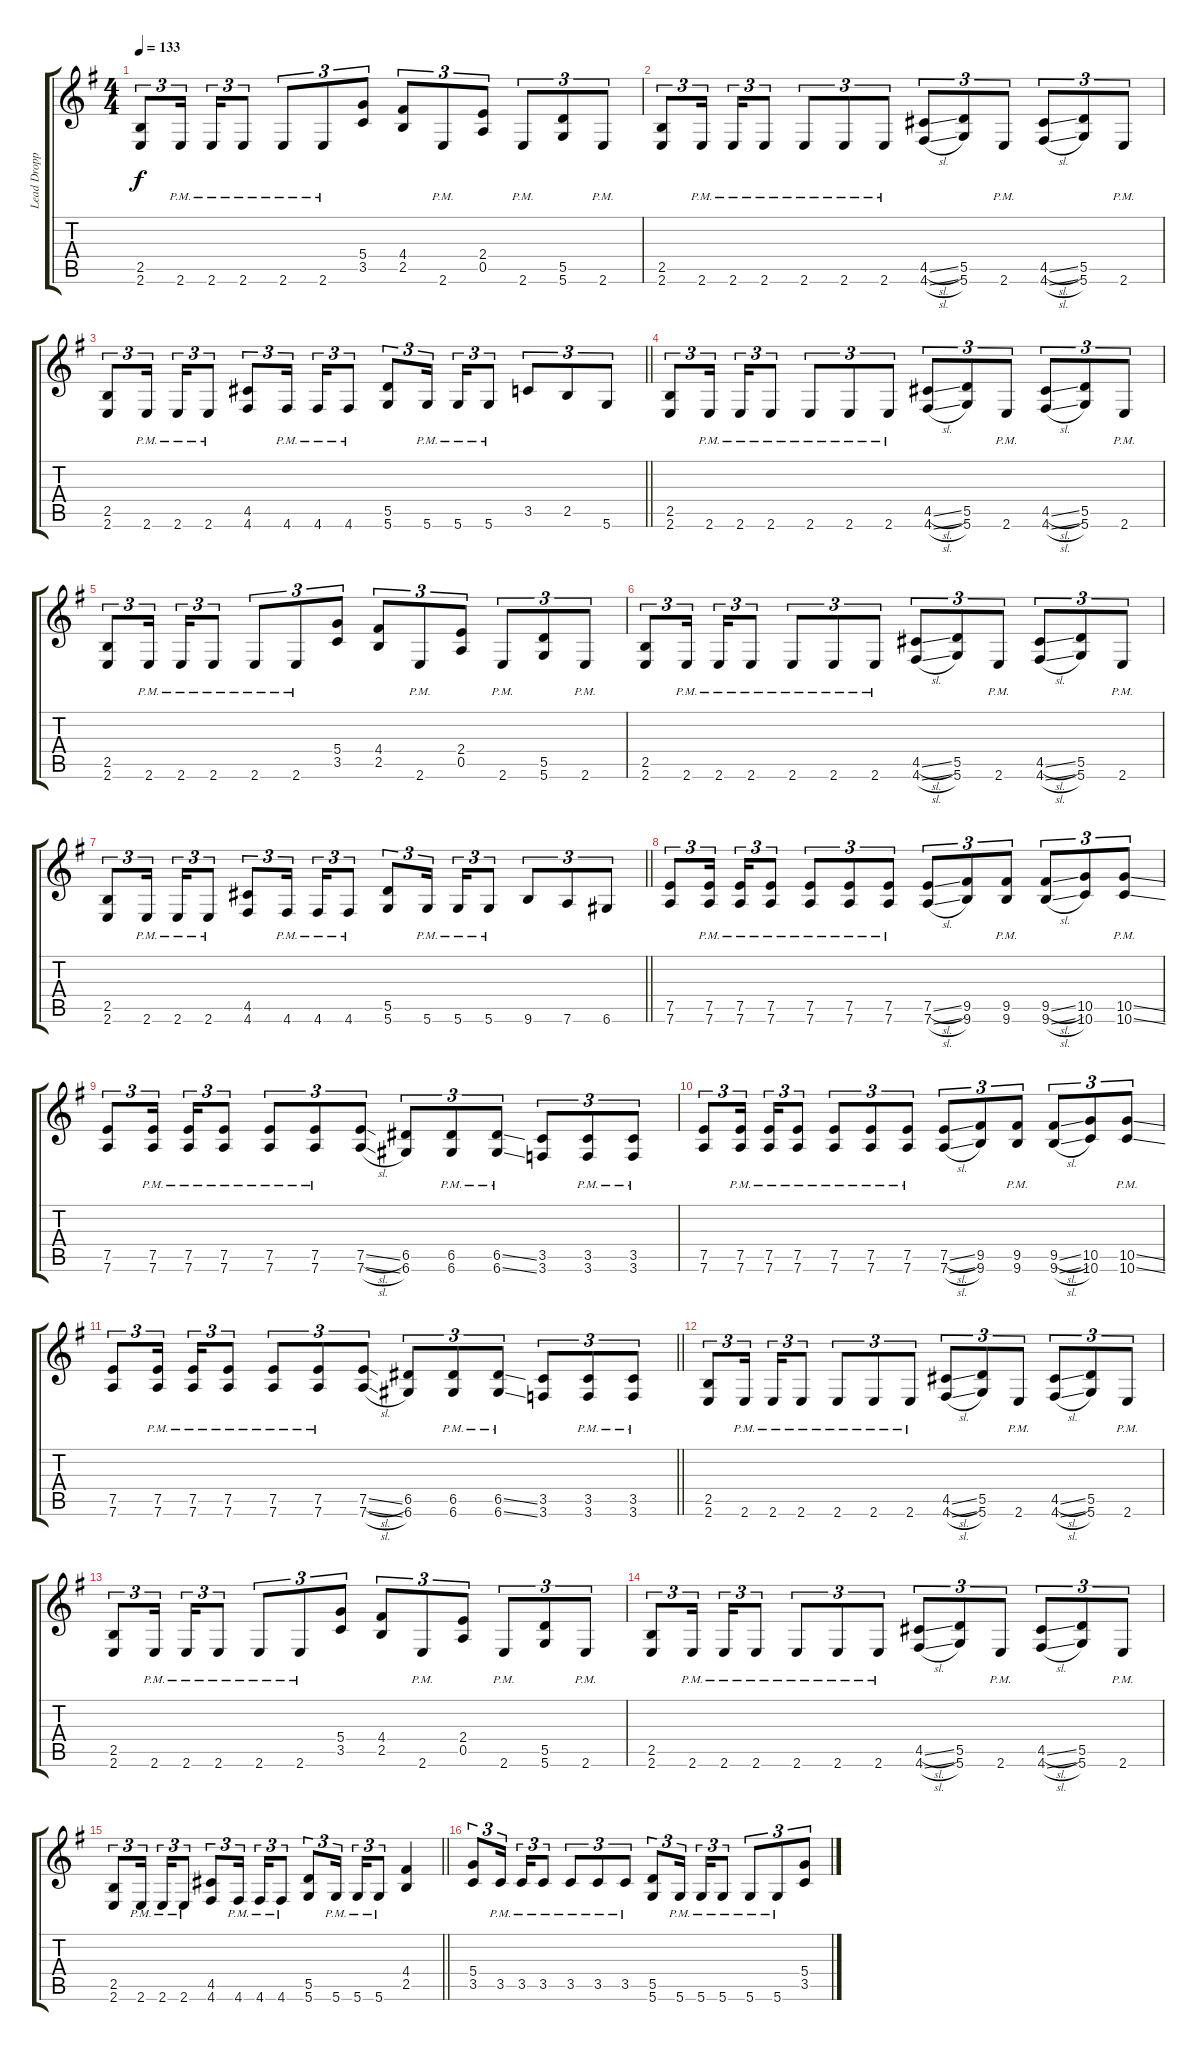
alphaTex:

\track ("Lead Dropped D " "Lead Dropp") {instrument distortionguitar}
\staff {score tabs}
\tuning (E4 B3 G3 D3 A2 D2) {hide}
\ts (4 4)
\tempo 133
\clef g2
\ks eminor
(2.5 2.6).8{tu (3 2) dy f} 2.6{pm}.16{tu (3 2) beam splitsecondary} 2.6{pm}.16{tu (3 2)} 2.6{pm}.8{tu (3 2)} 2.6{pm}.8{tu (3 2)} 2.6{pm}.8{tu (3 2)} (5.4 3.5).8{tu (3 2)} (4.4 2.5).8{tu (3 2)} 2.6{pm}.8{tu (3 2)} (2.4 0.5).8{tu (3 2)} 2.6{pm}.8{tu (3 2)} (5.5 5.6).8{tu (3 2)} 2.6{pm}.8{tu (3 2)} |
(2.5 2.6).8{tu (3 2)} 2.6{pm}.16{tu (3 2) beam splitsecondary} 2.6{pm}.16{tu (3 2)} 2.6{pm}.8{tu (3 2)} 2.6{pm}.8{tu (3 2)} 2.6{pm}.8{tu (3 2)} 2.6{pm}.8{tu (3 2)} (4.5{sl} 4.6{sl}).8{tu (3 2)} (5.5 5.6).8{tu (3 2)} 2.6{pm}.8{tu (3 2)} (4.5{sl} 4.6{sl}).8{tu (3 2)} (5.5 5.6).8{tu (3 2)} 2.6{pm}.8{tu (3 2)} |
\barLineRight lightlight
(2.5 2.6).8{tu (3 2)} 2.6{pm}.16{tu (3 2) beam splitsecondary} 2.6{pm}.16{tu (3 2)} 2.6{pm}.8{tu (3 2)} (4.5 4.6).8{tu (3 2)} 4.6{pm}.16{tu (3 2) beam splitsecondary} 4.6{pm}.16{tu (3 2)} 4.6{pm}.8{tu (3 2)} (5.5 5.6).8{tu (3 2)} 5.6{pm}.16{tu (3 2) beam splitsecondary} 5.6{pm}.16{tu (3 2)} 5.6{pm}.8{tu (3 2)} 3.5.8{tu (3 2)} 2.5.8{tu (3 2)} 5.6.8{tu (3 2)} |
(2.5 2.6).8{tu (3 2)} 2.6{pm}.16{tu (3 2) beam splitsecondary} 2.6{pm}.16{tu (3 2)} 2.6{pm}.8{tu (3 2)} 2.6{pm}.8{tu (3 2)} 2.6{pm}.8{tu (3 2)} 2.6{pm}.8{tu (3 2)} (4.5{sl} 4.6{sl}).8{tu (3 2)} (5.5 5.6).8{tu (3 2)} 2.6{pm}.8{tu (3 2)} (4.5{sl} 4.6{sl}).8{tu (3 2)} (5.5 5.6).8{tu (3 2)} 2.6{pm}.8{tu (3 2)} |
(2.5 2.6).8{tu (3 2)} 2.6{pm}.16{tu (3 2) beam splitsecondary} 2.6{pm}.16{tu (3 2)} 2.6{pm}.8{tu (3 2)} 2.6{pm}.8{tu (3 2)} 2.6{pm}.8{tu (3 2)} (5.4 3.5).8{tu (3 2)} (4.4 2.5).8{tu (3 2)} 2.6{pm}.8{tu (3 2)} (2.4 0.5).8{tu (3 2)} 2.6{pm}.8{tu (3 2)} (5.5 5.6).8{tu (3 2)} 2.6{pm}.8{tu (3 2)} |
(2.5 2.6).8{tu (3 2)} 2.6{pm}.16{tu (3 2) beam splitsecondary} 2.6{pm}.16{tu (3 2)} 2.6{pm}.8{tu (3 2)} 2.6{pm}.8{tu (3 2)} 2.6{pm}.8{tu (3 2)} 2.6{pm}.8{tu (3 2)} (4.5{sl} 4.6{sl}).8{tu (3 2)} (5.5 5.6).8{tu (3 2)} 2.6{pm}.8{tu (3 2)} (4.5{sl} 4.6{sl}).8{tu (3 2)} (5.5 5.6).8{tu (3 2)} 2.6{pm}.8{tu (3 2)} |
\barLineRight lightlight
(2.5 2.6).8{tu (3 2)} 2.6{pm}.16{tu (3 2) beam splitsecondary} 2.6{pm}.16{tu (3 2)} 2.6{pm}.8{tu (3 2)} (4.5 4.6).8{tu (3 2)} 4.6{pm}.16{tu (3 2) beam splitsecondary} 4.6{pm}.16{tu (3 2)} 4.6{pm}.8{tu (3 2)} (5.5 5.6).8{tu (3 2)} 5.6{pm}.16{tu (3 2) beam splitsecondary} 5.6{pm}.16{tu (3 2)} 5.6{pm}.8{tu (3 2)} 9.6.8{tu (3 2)} 7.6.8{tu (3 2)} 6.6.8{tu (3 2)} |
(7.5 7.6).8{tu (3 2)} (7.5{pm} 7.6{pm}).16{tu (3 2) beam splitsecondary} (7.5{pm} 7.6{pm}).16{tu (3 2)} (7.5{pm} 7.6{pm}).8{tu (3 2)} (7.5{pm} 7.6{pm}).8{tu (3 2)} (7.5{pm} 7.6{pm}).8{tu (3 2)} (7.5{pm} 7.6{pm}).8{tu (3 2)} (7.5{sl} 7.6{sl}).8{tu (3 2)} (9.5 9.6).8{tu (3 2)} (9.5{pm} 9.6{pm}).8{tu (3 2)} (9.5{sl} 9.6{sl}).8{tu (3 2)} (10.5 10.6).8{tu (3 2)} (10.5{ss pm} 10.6{ss pm}).8{tu (3 2)} |
(7.5 7.6).8{tu (3 2)} (7.5{pm} 7.6{pm}).16{tu (3 2) beam splitsecondary} (7.5{pm} 7.6{pm}).16{tu (3 2)} (7.5{pm} 7.6{pm}).8{tu (3 2)} (7.5{pm} 7.6{pm}).8{tu (3 2)} (7.5{pm} 7.6{pm}).8{tu (3 2)} (7.5{sl} 7.6{sl}).8{tu (3 2)} (6.5 6.6).8{tu (3 2)} (6.5{pm} 6.6{pm}).8{tu (3 2)} (6.5{ss pm} 6.6{ss pm}).8{tu (3 2)} (3.5 3.6).8{tu (3 2)} (3.5{pm} 3.6{pm}).8{tu (3 2)} (3.5{pm} 3.6{pm}).8{tu (3 2)} |
(7.5 7.6).8{tu (3 2)} (7.5{pm} 7.6{pm}).16{tu (3 2) beam splitsecondary} (7.5{pm} 7.6{pm}).16{tu (3 2)} (7.5{pm} 7.6{pm}).8{tu (3 2)} (7.5{pm} 7.6{pm}).8{tu (3 2)} (7.5{pm} 7.6{pm}).8{tu (3 2)} (7.5{pm} 7.6{pm}).8{tu (3 2)} (7.5{sl} 7.6{sl}).8{tu (3 2)} (9.5 9.6).8{tu (3 2)} (9.5{pm} 9.6{pm}).8{tu (3 2)} (9.5{sl} 9.6{sl}).8{tu (3 2)} (10.5 10.6).8{tu (3 2)} (10.5{ss pm} 10.6{ss pm}).8{tu (3 2)} |
\barLineRight lightlight
(7.5 7.6).8{tu (3 2)} (7.5{pm} 7.6{pm}).16{tu (3 2) beam splitsecondary} (7.5{pm} 7.6{pm}).16{tu (3 2)} (7.5{pm} 7.6{pm}).8{tu (3 2)} (7.5{pm} 7.6{pm}).8{tu (3 2)} (7.5{pm} 7.6{pm}).8{tu (3 2)} (7.5{sl} 7.6{sl}).8{tu (3 2)} (6.5 6.6).8{tu (3 2)} (6.5{pm} 6.6{pm}).8{tu (3 2)} (6.5{ss pm} 6.6{ss pm}).8{tu (3 2)} (3.5 3.6).8{tu (3 2)} (3.5{pm} 3.6{pm}).8{tu (3 2)} (3.5{pm} 3.6{pm}).8{tu (3 2)} |
(2.5 2.6).8{tu (3 2)} 2.6{pm}.16{tu (3 2) beam splitsecondary} 2.6{pm}.16{tu (3 2)} 2.6{pm}.8{tu (3 2)} 2.6{pm}.8{tu (3 2)} 2.6{pm}.8{tu (3 2)} 2.6{pm}.8{tu (3 2)} (4.5{sl} 4.6{sl}).8{tu (3 2)} (5.5 5.6).8{tu (3 2)} 2.6{pm}.8{tu (3 2)} (4.5{sl} 4.6{sl}).8{tu (3 2)} (5.5 5.6).8{tu (3 2)} 2.6{pm}.8{tu (3 2)} |
(2.5 2.6).8{tu (3 2)} 2.6{pm}.16{tu (3 2) beam splitsecondary} 2.6{pm}.16{tu (3 2)} 2.6{pm}.8{tu (3 2)} 2.6{pm}.8{tu (3 2)} 2.6{pm}.8{tu (3 2)} (5.4 3.5).8{tu (3 2)} (4.4 2.5).8{tu (3 2)} 2.6{pm}.8{tu (3 2)} (2.4 0.5).8{tu (3 2)} 2.6{pm}.8{tu (3 2)} (5.5 5.6).8{tu (3 2)} 2.6{pm}.8{tu (3 2)} |
(2.5 2.6).8{tu (3 2)} 2.6{pm}.16{tu (3 2) beam splitsecondary} 2.6{pm}.16{tu (3 2)} 2.6{pm}.8{tu (3 2)} 2.6{pm}.8{tu (3 2)} 2.6{pm}.8{tu (3 2)} 2.6{pm}.8{tu (3 2)} (4.5{sl} 4.6{sl}).8{tu (3 2)} (5.5 5.6).8{tu (3 2)} 2.6{pm}.8{tu (3 2)} (4.5{sl} 4.6{sl}).8{tu (3 2)} (5.5 5.6).8{tu (3 2)} 2.6{pm}.8{tu (3 2)} |
\barLineRight lightlight
(2.5 2.6).8{tu (3 2)} 2.6{pm}.16{tu (3 2) beam splitsecondary} 2.6{pm}.16{tu (3 2)} 2.6{pm}.8{tu (3 2)} (4.5 4.6).8{tu (3 2)} 4.6{pm}.16{tu (3 2) beam splitsecondary} 4.6{pm}.16{tu (3 2)} 4.6{pm}.8{tu (3 2)} (5.5 5.6).8{tu (3 2)} 5.6{pm}.16{tu (3 2) beam splitsecondary} 5.6{pm}.16{tu (3 2)} 5.6{pm}.8{tu (3 2)} (4.4 2.5).4 |
\section ("" "")
(5.4 3.5).8{tu (3 2)} 3.5{pm}.16{tu (3 2) beam splitsecondary} 3.5{pm}.16{tu (3 2)} 3.5{pm}.8{tu (3 2)} 3.5{pm}.8{tu (3 2)} 3.5{pm}.8{tu (3 2)} 3.5{pm}.8{tu (3 2)} (5.5 5.6).8{tu (3 2)} 5.6{pm}.16{tu (3 2) beam splitsecondary} 5.6{pm}.16{tu (3 2)} 5.6{pm}.8{tu (3 2)} 5.6{pm}.8{tu (3 2)} 5.6{pm}.8{tu (3 2)} (5.4{sl} 3.5{sl}).8{tu (3 2)}
